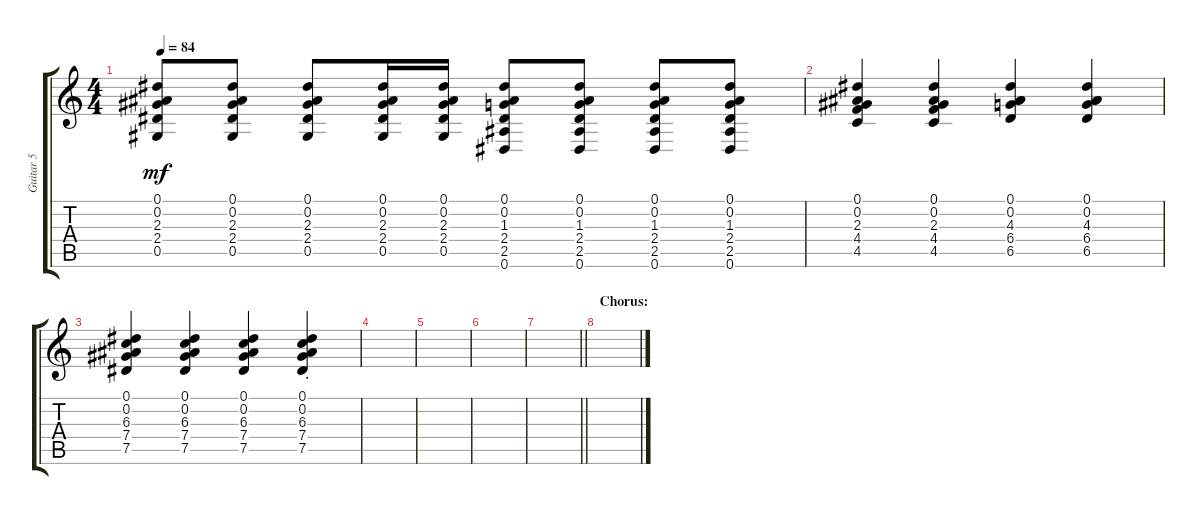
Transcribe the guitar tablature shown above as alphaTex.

\track ("Guitar 5" "Guitar 5") {instrument electricguitarclean}
\staff {score tabs}
\tuning (Eb4 Bb3 Gb3 Db3 Ab2 Eb2) {hide}
\ts (4 4)
\tempo 84
\clef g2
\ks c
(0.1 0.2 2.3 2.4 0.5).8{dy mf} (0.1 0.2 2.3 2.4 0.5).8 (0.1 0.2 2.3 2.4 0.5).8 (0.1 0.2 2.3 2.4 0.5).16 (0.1 0.2 2.3 2.4 0.5).16 (0.1 0.2 1.3 2.4 2.5 0.6).8 (0.1 0.2 1.3 2.4 2.5 0.6).8 (0.1 0.2 1.3 2.4 2.5 0.6).8 (0.1 0.2 1.3 2.4 2.5 0.6).8 |
(0.1 0.2 2.3 4.4 4.5).4 (0.1 0.2 2.3 4.4 4.5).4 (0.1 0.2 4.3 6.4 6.5).4 (0.1 0.2 4.3 6.4 6.5).4 |
(0.1 0.2 6.3 7.4 7.5).4 (0.1 0.2 6.3 7.4 7.5).4 (0.1 0.2 6.3 7.4 7.5).4 (0.1{st} 0.2{st} 6.3{st} 7.4{st} 7.5{st}).4 |
|
|
|
\barLineRight lightlight
|
\section ("" "Chorus:")
